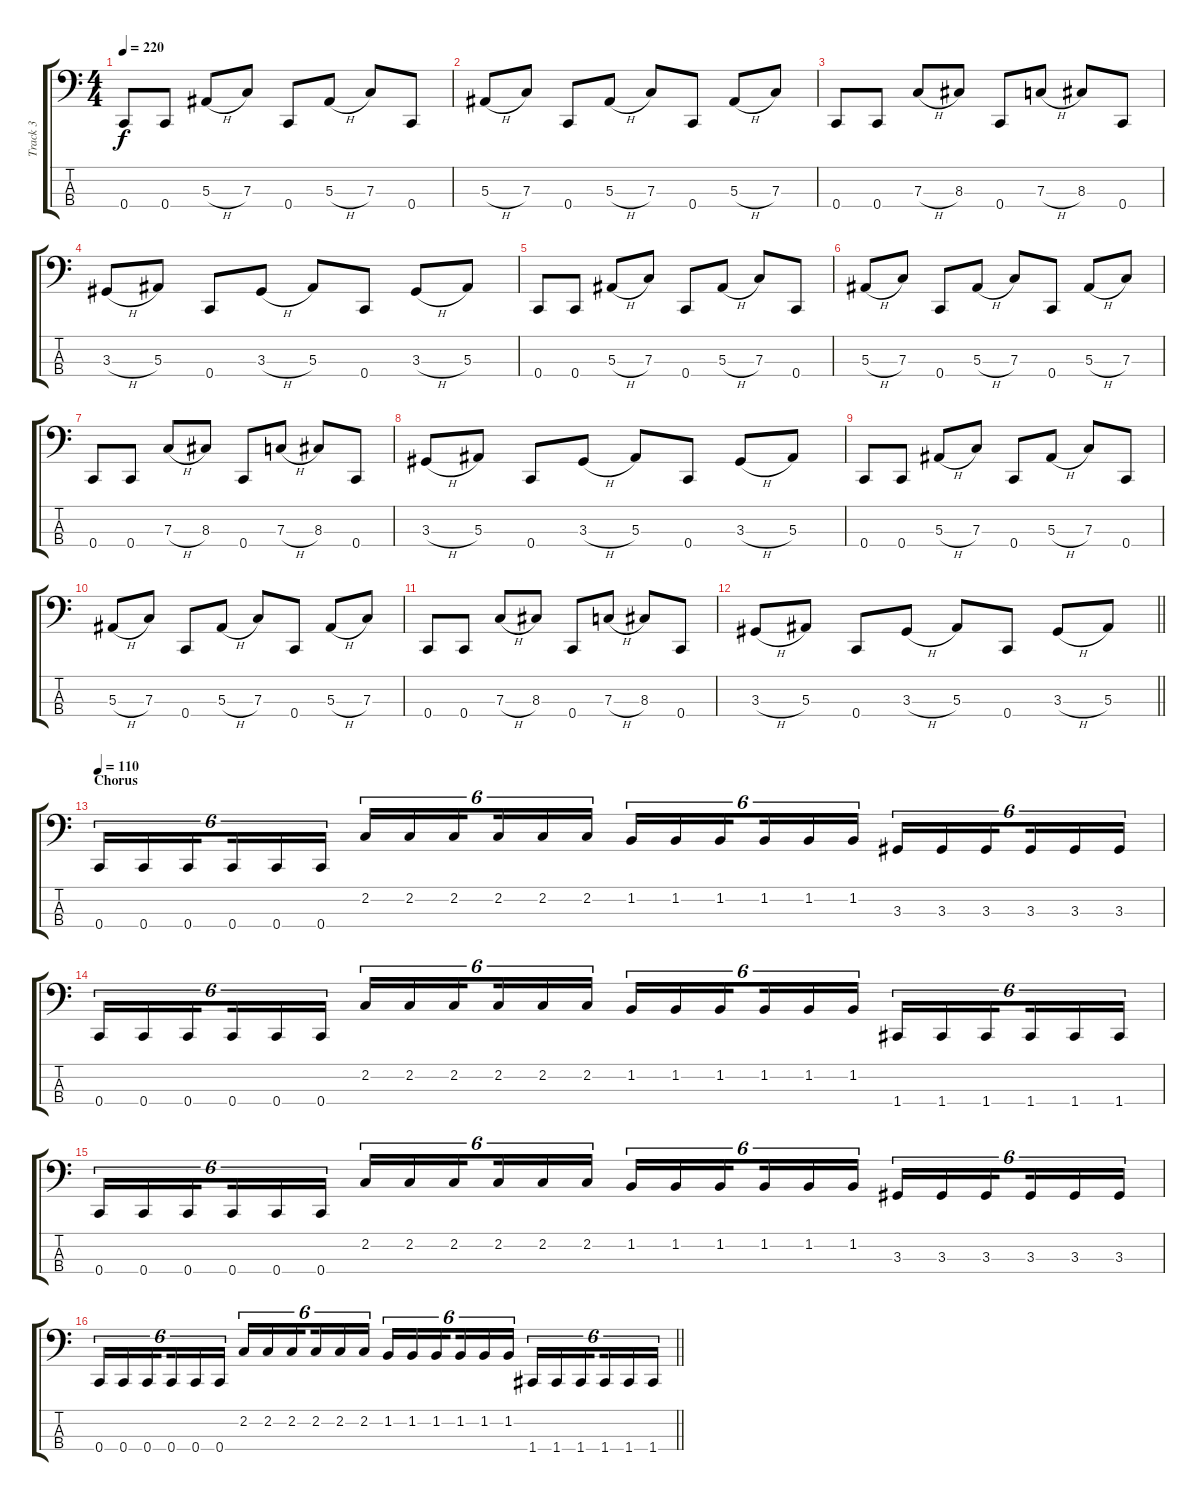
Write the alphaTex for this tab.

\track ("Track 3" "Track 3") {instrument electricbasspick}
\staff {score tabs}
\tuning (Eb2 Bb1 F1 C1) {hide}
\ts (4 4)
\tempo 220
\clef f4
\ks c
0.4.8{dy f} 0.4.8 5.3{h}.8 7.3.8 0.4.8 5.3{h}.8 7.3.8 0.4.8 |
5.3{h}.8 7.3.8 0.4.8 5.3{h}.8 7.3.8 0.4.8 5.3{h}.8 7.3.8 |
0.4.8 0.4.8 7.3{h}.8 8.3.8 0.4.8 7.3{h}.8 8.3.8 0.4.8 |
3.3{h}.8 5.3.8 0.4.8 3.3{h}.8 5.3.8 0.4.8 3.3{h}.8 5.3.8 |
0.4.8 0.4.8 5.3{h}.8 7.3.8 0.4.8 5.3{h}.8 7.3.8 0.4.8 |
5.3{h}.8 7.3.8 0.4.8 5.3{h}.8 7.3.8 0.4.8 5.3{h}.8 7.3.8 |
0.4.8 0.4.8 7.3{h}.8 8.3.8 0.4.8 7.3{h}.8 8.3.8 0.4.8 |
3.3{h}.8 5.3.8 0.4.8 3.3{h}.8 5.3.8 0.4.8 3.3{h}.8 5.3.8 |
0.4.8 0.4.8 5.3{h}.8 7.3.8 0.4.8 5.3{h}.8 7.3.8 0.4.8 |
5.3{h}.8 7.3.8 0.4.8 5.3{h}.8 7.3.8 0.4.8 5.3{h}.8 7.3.8 |
0.4.8 0.4.8 7.3{h}.8 8.3.8 0.4.8 7.3{h}.8 8.3.8 0.4.8 |
\barLineRight lightlight
3.3{h}.8 5.3.8 0.4.8 3.3{h}.8 5.3.8 0.4.8 3.3{h}.8 5.3.8 |
\section ("" "Chorus")
\tempo 110
0.4.16{tu (6 4)} 0.4.16{tu (6 4)} 0.4.16{tu (6 4) beam splitsecondary} 0.4.16{tu (6 4)} 0.4.16{tu (6 4)} 0.4.16{tu (6 4)} 2.2.16{tu (6 4)} 2.2.16{tu (6 4)} 2.2.16{tu (6 4) beam splitsecondary} 2.2.16{tu (6 4)} 2.2.16{tu (6 4)} 2.2.16{tu (6 4)} 1.2.16{tu (6 4)} 1.2.16{tu (6 4)} 1.2.16{tu (6 4) beam splitsecondary} 1.2.16{tu (6 4)} 1.2.16{tu (6 4)} 1.2.16{tu (6 4)} 3.3.16{tu (6 4)} 3.3.16{tu (6 4)} 3.3.16{tu (6 4) beam splitsecondary} 3.3.16{tu (6 4)} 3.3.16{tu (6 4)} 3.3.16{tu (6 4)} |
0.4.16{tu (6 4)} 0.4.16{tu (6 4)} 0.4.16{tu (6 4) beam splitsecondary} 0.4.16{tu (6 4)} 0.4.16{tu (6 4)} 0.4.16{tu (6 4)} 2.2.16{tu (6 4)} 2.2.16{tu (6 4)} 2.2.16{tu (6 4) beam splitsecondary} 2.2.16{tu (6 4)} 2.2.16{tu (6 4)} 2.2.16{tu (6 4)} 1.2.16{tu (6 4)} 1.2.16{tu (6 4)} 1.2.16{tu (6 4) beam splitsecondary} 1.2.16{tu (6 4)} 1.2.16{tu (6 4)} 1.2.16{tu (6 4)} 1.4.16{tu (6 4)} 1.4.16{tu (6 4)} 1.4.16{tu (6 4) beam splitsecondary} 1.4.16{tu (6 4)} 1.4.16{tu (6 4)} 1.4.16{tu (6 4)} |
0.4.16{tu (6 4)} 0.4.16{tu (6 4)} 0.4.16{tu (6 4) beam splitsecondary} 0.4.16{tu (6 4)} 0.4.16{tu (6 4)} 0.4.16{tu (6 4)} 2.2.16{tu (6 4)} 2.2.16{tu (6 4)} 2.2.16{tu (6 4) beam splitsecondary} 2.2.16{tu (6 4)} 2.2.16{tu (6 4)} 2.2.16{tu (6 4)} 1.2.16{tu (6 4)} 1.2.16{tu (6 4)} 1.2.16{tu (6 4) beam splitsecondary} 1.2.16{tu (6 4)} 1.2.16{tu (6 4)} 1.2.16{tu (6 4)} 3.3.16{tu (6 4)} 3.3.16{tu (6 4)} 3.3.16{tu (6 4) beam splitsecondary} 3.3.16{tu (6 4)} 3.3.16{tu (6 4)} 3.3.16{tu (6 4)} |
\barLineRight lightlight
0.4.16{tu (6 4)} 0.4.16{tu (6 4)} 0.4.16{tu (6 4) beam splitsecondary} 0.4.16{tu (6 4)} 0.4.16{tu (6 4)} 0.4.16{tu (6 4)} 2.2.16{tu (6 4)} 2.2.16{tu (6 4)} 2.2.16{tu (6 4) beam splitsecondary} 2.2.16{tu (6 4)} 2.2.16{tu (6 4)} 2.2.16{tu (6 4)} 1.2.16{tu (6 4)} 1.2.16{tu (6 4)} 1.2.16{tu (6 4) beam splitsecondary} 1.2.16{tu (6 4)} 1.2.16{tu (6 4)} 1.2.16{tu (6 4)} 1.4.16{tu (6 4)} 1.4.16{tu (6 4)} 1.4.16{tu (6 4) beam splitsecondary} 1.4.16{tu (6 4)} 1.4.16{tu (6 4)} 1.4.16{tu (6 4)}
